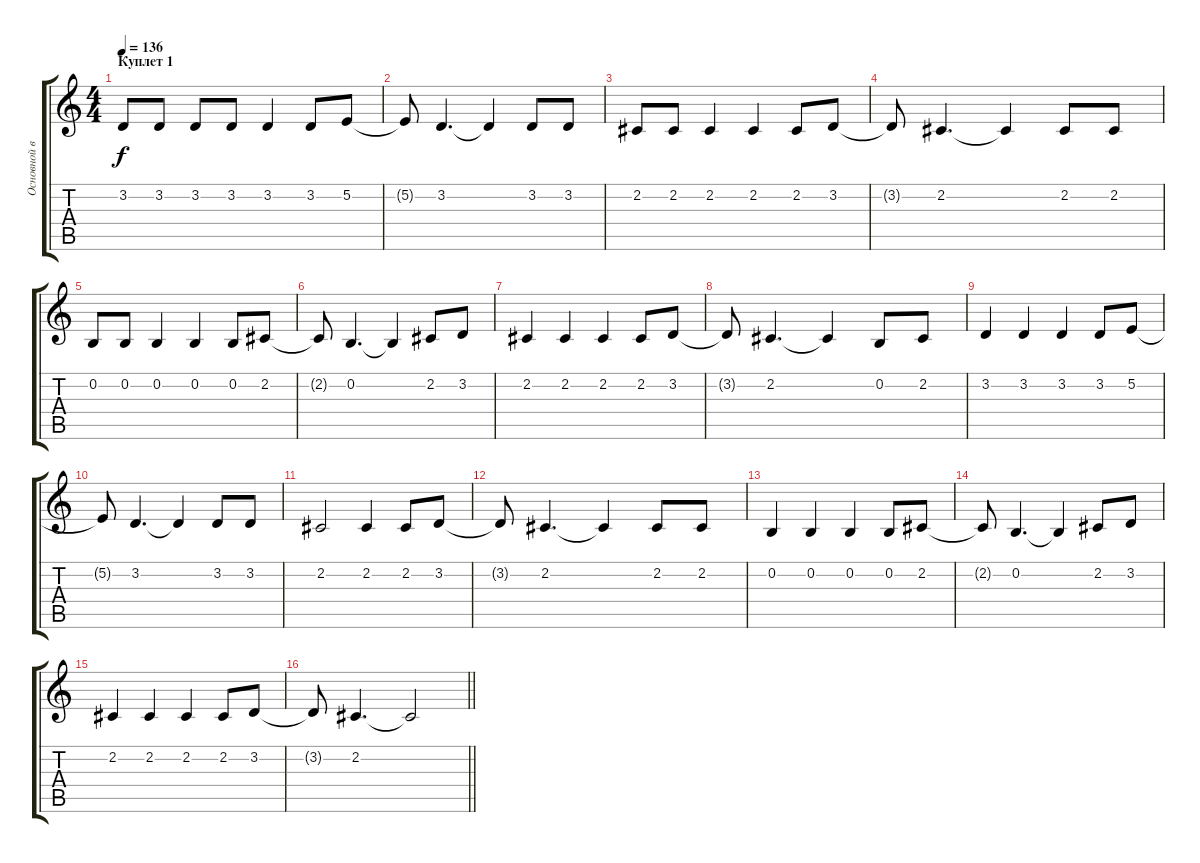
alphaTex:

\track ("Основной вокал" "Основной в") {instrument lead6voice}
\staff {score tabs}
\tuning (E4 B3 G3 D3 A2 E2) {hide}
\ts (4 4)
\section ("" "Куплет 1")
\tempo 136
\clef g2
\ks c
3.2.8{dy f} 3.2.8 3.2.8 3.2.8 3.2.4 3.2.8 5.2.8 |
5.2{t}.8 3.2.4{d} 3.2{t}.4 3.2.8 3.2.8 |
2.2.8 2.2.8 2.2.4 2.2.4 2.2.8 3.2.8 |
3.2{t}.8 2.2.4{d} 2.2{t}.4 2.2.8 2.2.8 |
0.2.8 0.2.8 0.2.4 0.2.4 0.2.8 2.2.8 |
2.2{t}.8 0.2.4{d} 0.2{t}.4 2.2.8 3.2.8 |
2.2.4 2.2.4 2.2.4 2.2.8 3.2.8 |
3.2{t}.8 2.2.4{d} 2.2{t}.4 0.2.8 2.2.8 |
3.2.4 3.2.4 3.2.4 3.2.8 5.2.8 |
5.2{t}.8 3.2.4{d} 3.2{t}.4 3.2.8 3.2.8 |
2.2.2 2.2.4 2.2.8 3.2.8 |
3.2{t}.8 2.2.4{d} 2.2{t}.4 2.2.8 2.2.8 |
0.2.4 0.2.4 0.2.4 0.2.8 2.2.8 |
2.2{t}.8 0.2.4{d} 0.2{t}.4 2.2.8 3.2.8 |
2.2.4 2.2.4 2.2.4 2.2.8 3.2.8 |
\barLineRight lightlight
3.2{t}.8 2.2.4{d} 2.2{t}.2
